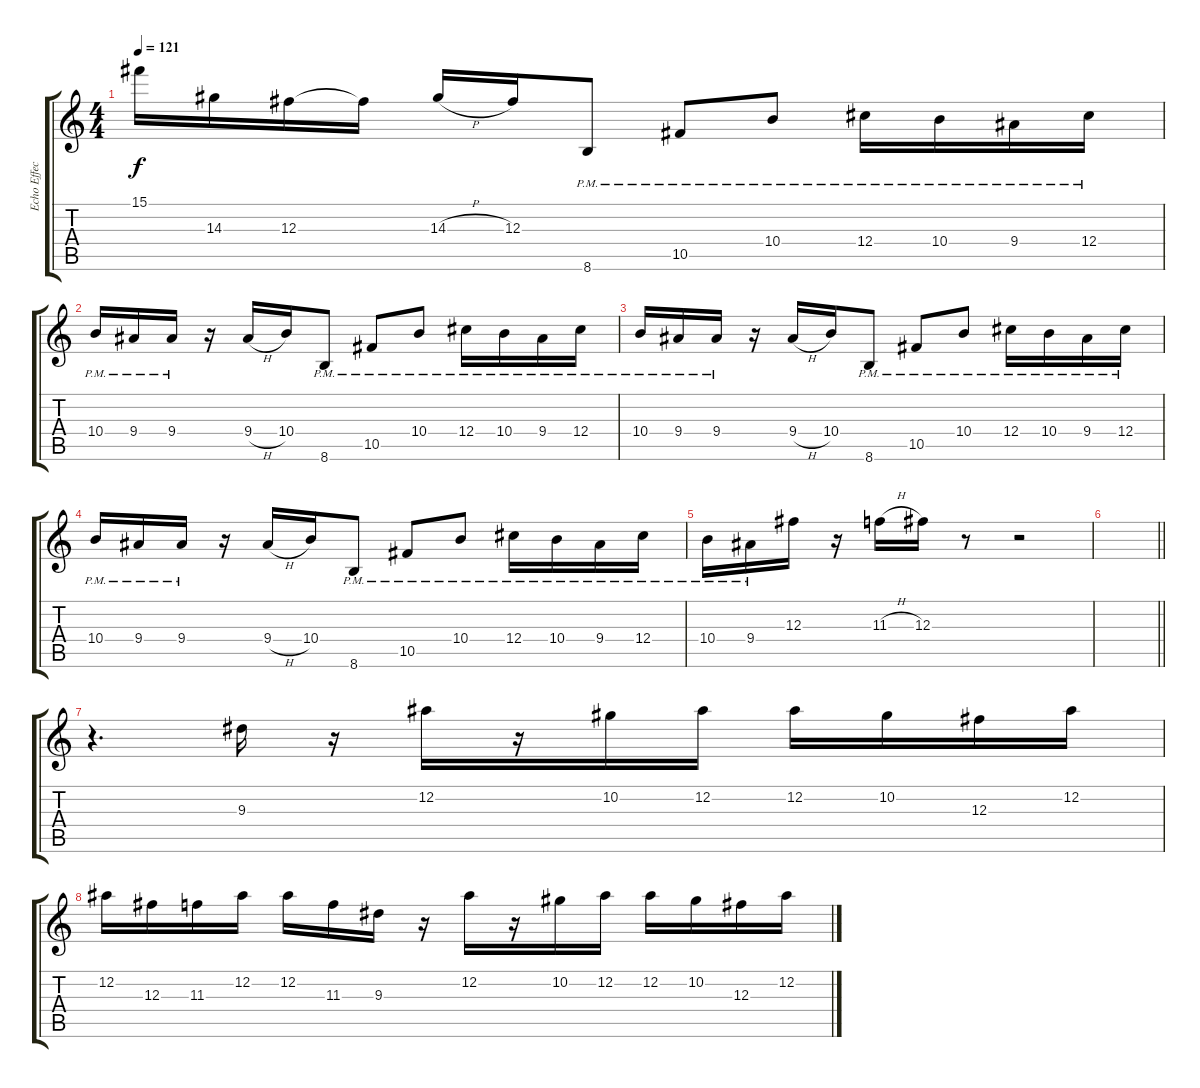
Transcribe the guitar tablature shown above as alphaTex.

\track ("Echo Effect2" "Echo Effec") {instrument electricguitarjazz}
\staff {score tabs}
\tuning (Eb4 Bb3 Gb3 Db3 Ab2 Eb2) {hide}
\ts (4 4)
\tempo 121
\clef g2
\ks c
15.1.16{dy f} 14.3.16 12.3.16 12.3{t}.16 14.3{h}.16 12.3.16 8.6{pm}.8 10.5{pm}.8 10.4{pm}.8 12.4{pm}.16 10.4{pm}.16 9.4{pm}.16 12.4{pm}.16 |
10.4{pm}.16 9.4{pm}.16 9.4{pm}.16 r.16 9.4{h}.16 10.4.16 8.6{pm}.8 10.5{pm}.8 10.4{pm}.8 12.4{pm}.16 10.4{pm}.16 9.4{pm}.16 12.4{pm}.16 |
10.4{pm}.16 9.4{pm}.16 9.4{pm}.16 r.16 9.4{h}.16 10.4.16 8.6{pm}.8 10.5{pm}.8 10.4{pm}.8 12.4{pm}.16 10.4{pm}.16 9.4{pm}.16 12.4{pm}.16 |
10.4{pm}.16 9.4{pm}.16 9.4{pm}.16 r.16 9.4{h}.16 10.4.16 8.6{pm}.8 10.5{pm}.8 10.4{pm}.8 12.4{pm}.16 10.4{pm}.16 9.4{pm}.16 12.4{pm}.16 |
10.4{pm}.16 9.4{pm}.16 12.3.16 r.16 11.3{h}.16 12.3.16 r.8 r.2 |
\barLineRight lightlight
|
r.4{d} 9.3.16 r.16 12.2.16 r.16 10.2.16 12.2.16 12.2.16 10.2.16 12.3.16 12.2.16 |
12.2.16 12.3.16 11.3.16 12.2.16 12.2.16 11.3.16 9.3.16 r.16 12.2.16 r.16 10.2.16 12.2.16 12.2.16 10.2.16 12.3.16 12.2.16
